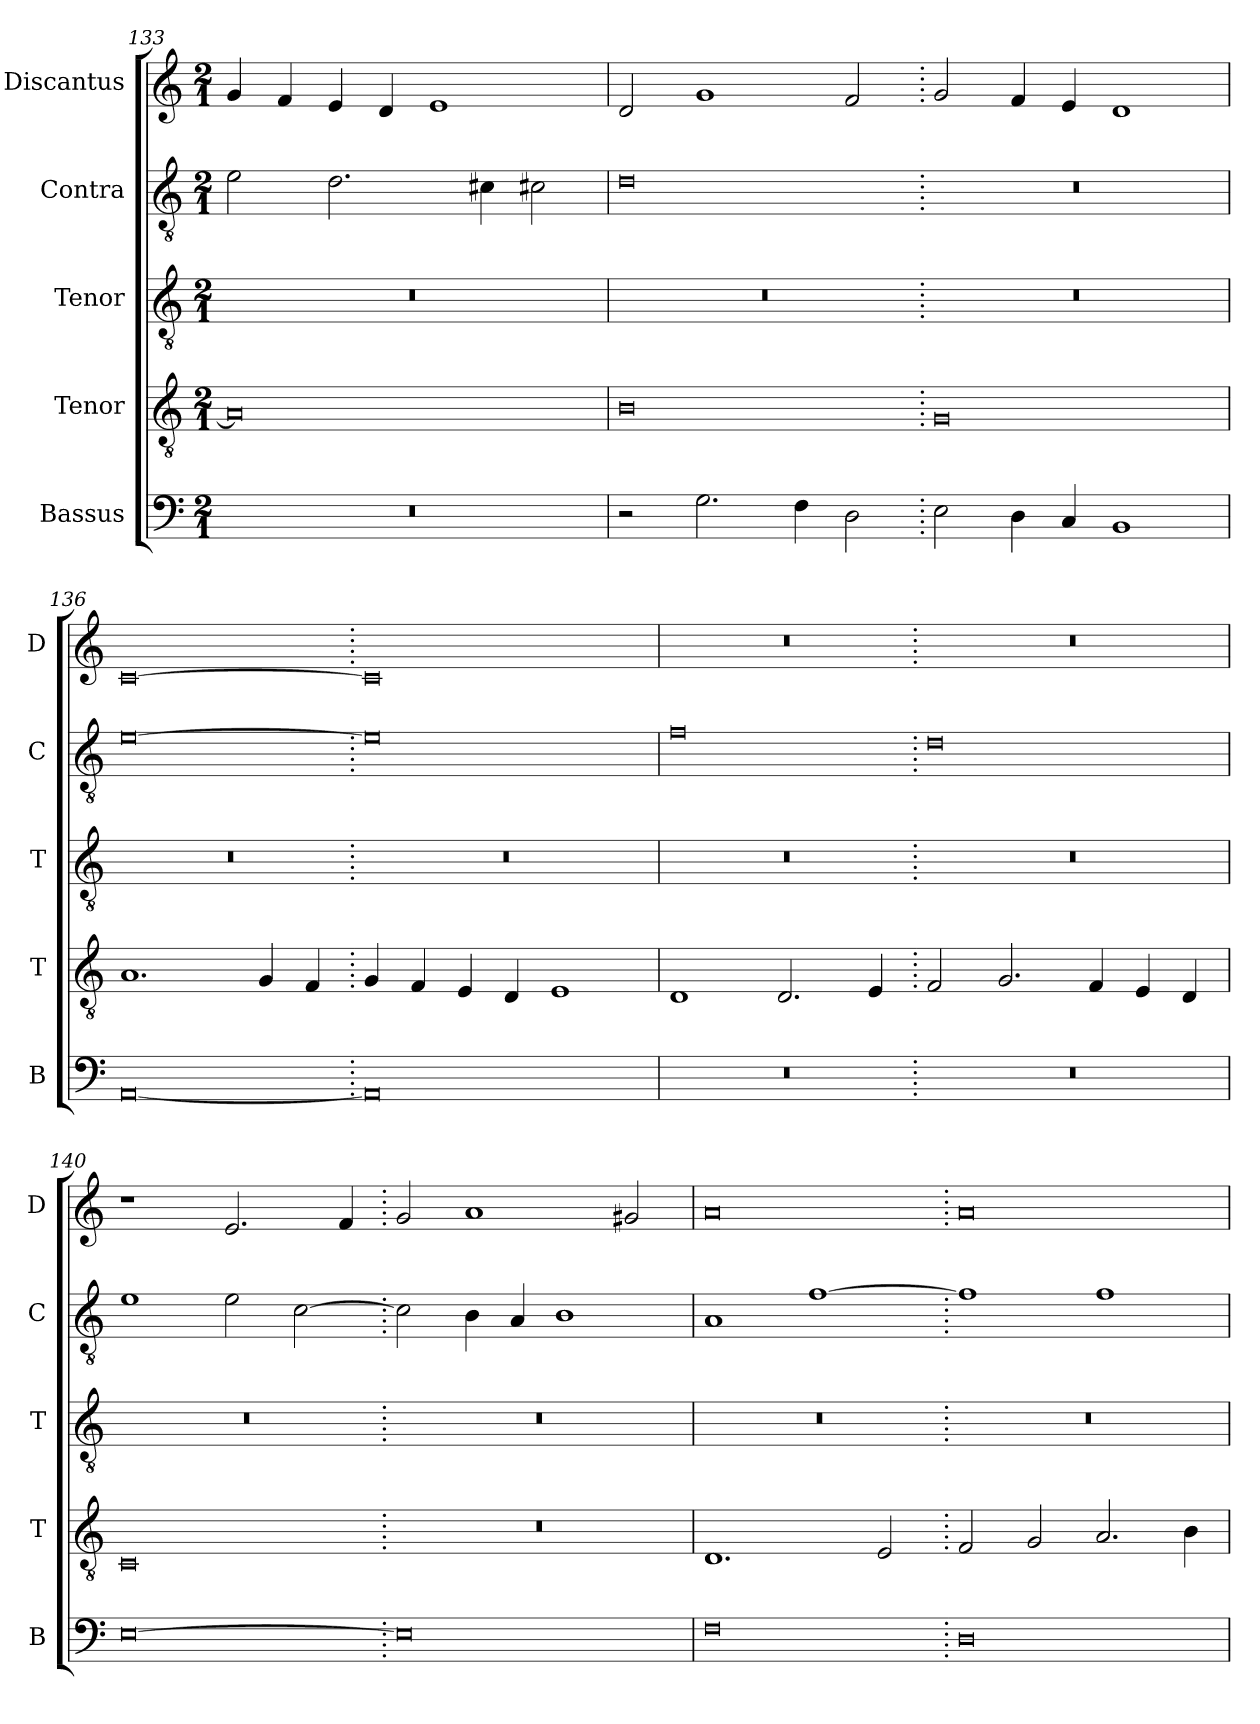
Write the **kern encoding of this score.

**kern	**kern	**kern	**kern	**kern
*part5	*part4	*part3	*part2	*part1
*staff5	*staff4	*staff3	*staff2	*staff1
*I"Bassus	*I"Tenor	*I"Tenor	*I"Contra	*I"Discantus
*I'B	*I'T	*I'T	*I'C	*I'D
*clefF4	*clefGv2	*clefGv2	*clefGv2	*clefG2
*k[]	*k[]	*k[]	*k[]	*k[]
*M2/1	*M2/1	*M2/1	*M2/1	*M2/1
=133	=133	=133	=133	=133
0r	0A]	0r	2e\	4g/
.	.	.	.	4f/
.	.	.	2.d\	4e/
.	.	.	.	4d/
.	.	.	.	1e
.	.	.	4c#X\	.
.	.	.	2c#X\	.
=134	=134	=134	=134	=134
2r	0B	0r	0d	2d/
2.G\	.	.	.	1g
4F\	.	.	.	.
2D\	.	.	.	2f/
=135.	=135.	=135.	=135.	=135.
2E\	0G	0r	0r	2g/
4D\	.	.	.	4f/
4C/	.	.	.	4e/
1BB	.	.	.	1d
=136	=136	=136	=136	=136
[0AA	1.A	0r	[0e	[0c\
.	4G/	.	.	.
.	4F/	.	.	.
=137.	=137.	=137.	=137.	=137.
0AA]	4G/	0r	0e]	0c\]
.	4F/	.	.	.
.	4E/	.	.	.
.	4D/	.	.	.
.	1E	.	.	.
=138	=138	=138	=138	=138
0r	1D	0r	0f	0r
.	2.D/	.	.	.
.	4E/	.	.	.
=139.	=139.	=139.	=139.	=139.
0r	2F/	0r	0d	0r
.	2.G/	.	.	.
.	4F/	.	.	.
.	4E/	.	.	.
.	4D/	.	.	.
=140	=140	=140	=140	=140
[0E	0C	0r	1e	1r
.	.	.	2e\	2.e/
.	.	.	[2c\	.
.	.	.	.	4f/
=141.	=141.	=141.	=141.	=141.
0E]	0r	0r	2c\]	2g/
.	.	.	4B\	1a
.	.	.	4A/	.
.	.	.	1B	.
.	.	.	.	2g#X/
=142	=142	=142	=142	=142
0F	1.D	0r	1A	0a
.	.	.	[1f	.
.	2E/	.	.	.
=143.	=143.	=143.	=143.	=143.
0D	2F/	0r	1f]	0a
.	2G/	.	.	.
.	2.A/	.	1f	.
.	4B\	.	.	.
=	=	=	=	=
*-	*-	*-	*-	*-
